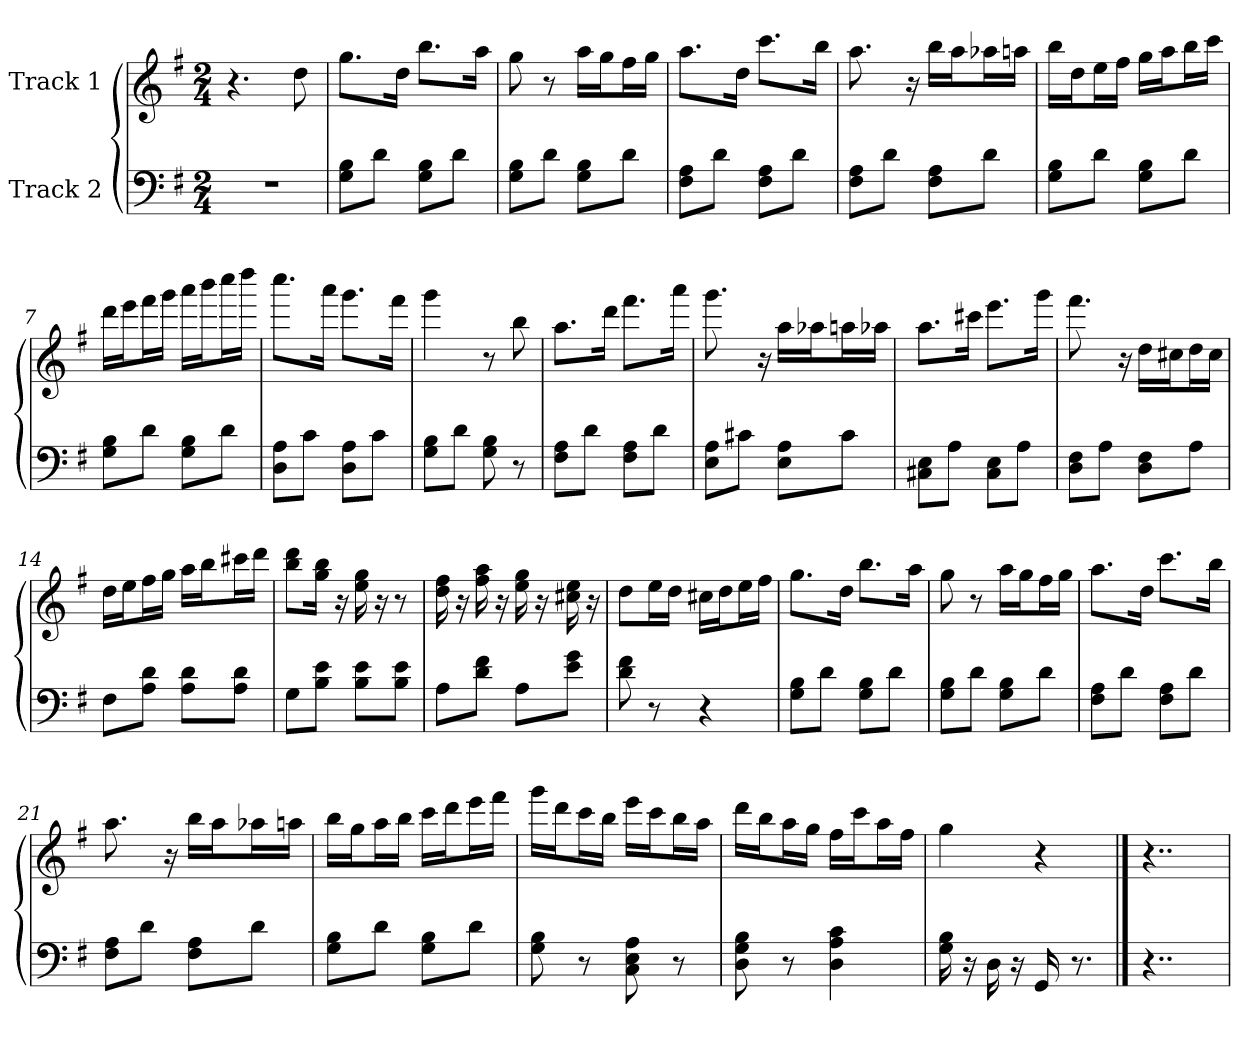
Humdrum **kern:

**kern	**kern
*part2	*part1
*staff2	*staff1
*I"Track 2	*I"Track 1
*clefF4	*clefG2
*k[f#]	*k[f#]
*G:	*G:
*M2/4	*M2/4
=1	=1
2r	4.r
.	8dd>\
=2	=2
8G\>> 8B\>>L	8.gg>\L
8d>\J	.
.	16dd>\Jk
8G\>> 8B\>>L	8.bb>\L
8d>\J	.
.	16aa>\Jk
=3	=3
8G\>> 8B\>>L	8gg>\
8d>\J	8r
8G\>> 8B\>>L	16aa>\LL
.	16gg>\J
8d>\J	16ff#>\L
.	16gg>\JJ
=4	=4
8F#\>> 8A\>>L	8.aa>\L
8d>\J	.
.	16dd>\Jk
8F#\>> 8A\>>L	8.ccc>\L
8d>\J	.
.	16bb>\Jk
=5	=5
8F#\>> 8A\>>L	8.aa>\
8d>\J	.
.	16r
8F#\>> 8A\>>L	16bb>\LL
.	16aa>\J
8d>\J	16aa-X>\L
.	16aan>\JJ
=6	=6
8G\>> 8B\>>L	16bb>\LL
.	16dd>\J
8d>\J	16ee>\L
.	16ff#>\JJ
8G\>> 8B\>>L	16gg>\LL
.	16aa>\J
8d>\J	16bb>\L
.	16ccc>\JJ
!!LO:LB:g=z
=7	=7
8G\>> 8B\>>L	16ddd>\LL
.	16eee>\J
8d>\J	16fff#>\L
.	16ggg>\JJ
8G\>> 8B\>>L	16aaa>\LL
.	16bbb>\J
8d>\J	16cccc>\L
.	16dddd>\JJ
=8	=8
8D\>> 8A\>>L	8.cccc>\L
8c>\J	.
.	16aaa>\Jk
8D\>> 8A\>>L	8.ggg>\L
8c>\J	.
.	16fff#>\Jk
=9	=9
8G\>> 8B\>>L	4ggg>\
8d>\J	.
8G\>> 8B\>>	8r
8r	8bb>\
=10	=10
8F#\>> 8A\>>L	8.aa>\L
8d>\J	.
.	16ddd>\Jk
8F#\>> 8A\>>L	8.fff#>\L
8d>\J	.
.	16aaa>\Jk
=11	=11
8E\>> 8A\>>L	8.ggg>\
8c#X>\J	.
.	16r
8E\>> 8A\>>L	16aa>\LL
.	16aa-X>\J
8c#>\J	16aan>\L
.	16aa-X>\JJ
=12	=12
8C#X\>> 8E\>>L	8.aa>\L
8A>\J	.
.	16ccc#X>\Jk
8C#\>> 8E\>>L	8.eee>\L
8A>\J	.
.	16ggg>\Jk
!!LO:LB:g=z
=13	=13
8D\>> 8F#\>>L	8.fff#>\
8A>\J	.
.	16r
8D\>> 8F#\>>L	16dd>\LL
.	16cc#X>\J
8A>\J	16dd>\L
.	16cc#>\JJ
=14	=14
8F#>\L	16dd>\LL
.	16ee>\J
8A\>> 8d\>>J	16ff#>\L
.	16gg>\JJ
8A\>> 8d\>>L	16aa>\LL
.	16bb>\J
8A\>> 8d\>>J	16ccc#X>\L
.	16ddd>\JJ
=15	=15
8G>\L	8bb\>> 8ddd\>>L
8B\>> 8e\>>J	16gg\>> 16bb\>>Jk
.	16r
8B\>> 8e\>>L	16ee\>> 16gg\>>
.	16r
8B\>> 8e\>>J	8r
=16	=16
8A>\L	16dd\>> 16ff#\>>
.	16r
8d\>> 8f#\>>J	16ff#\>> 16aa\>>
.	16r
8A>\L	16ee\>> 16gg\>>
.	16r
8e\>> 8g\>>J	16cc#X\>> 16ee\>>
.	16r
=17	=17
8d\>> 8f#\>>	8dd>\L
8r	16ee>\L
.	16dd>\JJ
4r	16cc#X>\LL
.	16dd>\J
.	16ee>\L
.	16ff#>\JJ
=18	=18
8G\>> 8B\>>L	8.gg>\L
8d>\J	.
.	16dd>\Jk
8G\>> 8B\>>L	8.bb>\L
8d>\J	.
.	16aa>\Jk
!!LO:LB:g=z
=19	=19
8G\>> 8B\>>L	8gg>\
8d>\J	8r
8G\>> 8B\>>L	16aa>\LL
.	16gg>\J
8d>\J	16ff#>\L
.	16gg>\JJ
=20	=20
8F#\>> 8A\>>L	8.aa>\L
8d>\J	.
.	16dd>\Jk
8F#\>> 8A\>>L	8.ccc>\L
8d>\J	.
.	16bb>\Jk
=21	=21
8F#\>> 8A\>>L	8.aa>\
8d>\J	.
.	16r
8F#\>> 8A\>>L	16bb>\LL
.	16aa>\J
8d>\J	16aa-X>\L
.	16aan>\JJ
=22	=22
8G\>> 8B\>>L	16bb>\LL
.	16gg>\J
8d>\J	16aa>\L
.	16bb>\JJ
8G\>> 8B\>>L	16ccc>\LL
.	16ddd>\J
8d>\J	16eee>\L
.	16fff#>\JJ
=23	=23
8G\>> 8B\>>	16ggg>\LL
.	16ddd>\J
8r	16ccc>\L
.	16bb>\JJ
8C\>>> 8E\>>> 8A\>>>	16eee>\LL
.	16ccc>\J
8r	16bb>\L
.	16aa>\JJ
!!LO:PB:g=z
=24	=24
8D\>>> 8G\>>> 8B\>>>	16ddd>\LL
.	16bb>\J
8r	16aa>\L
.	16gg>\JJ
4D\>>> 4A\>>> 4c\>>>	16ff#>\LL
.	16ccc>\J
.	16aa>\L
.	16ff#>\JJ
=25	=25
16G\>> 16B\>>	4gg>\
16r	.
16D>\	.
16r	.
16GG>/	4r
8.r	.
!!LO:LB:g=z
==26	==26
4..r	4..r
=27	=27
4..r	4..r
=28	=28
4..r	4..r
==	==
*-	*-
